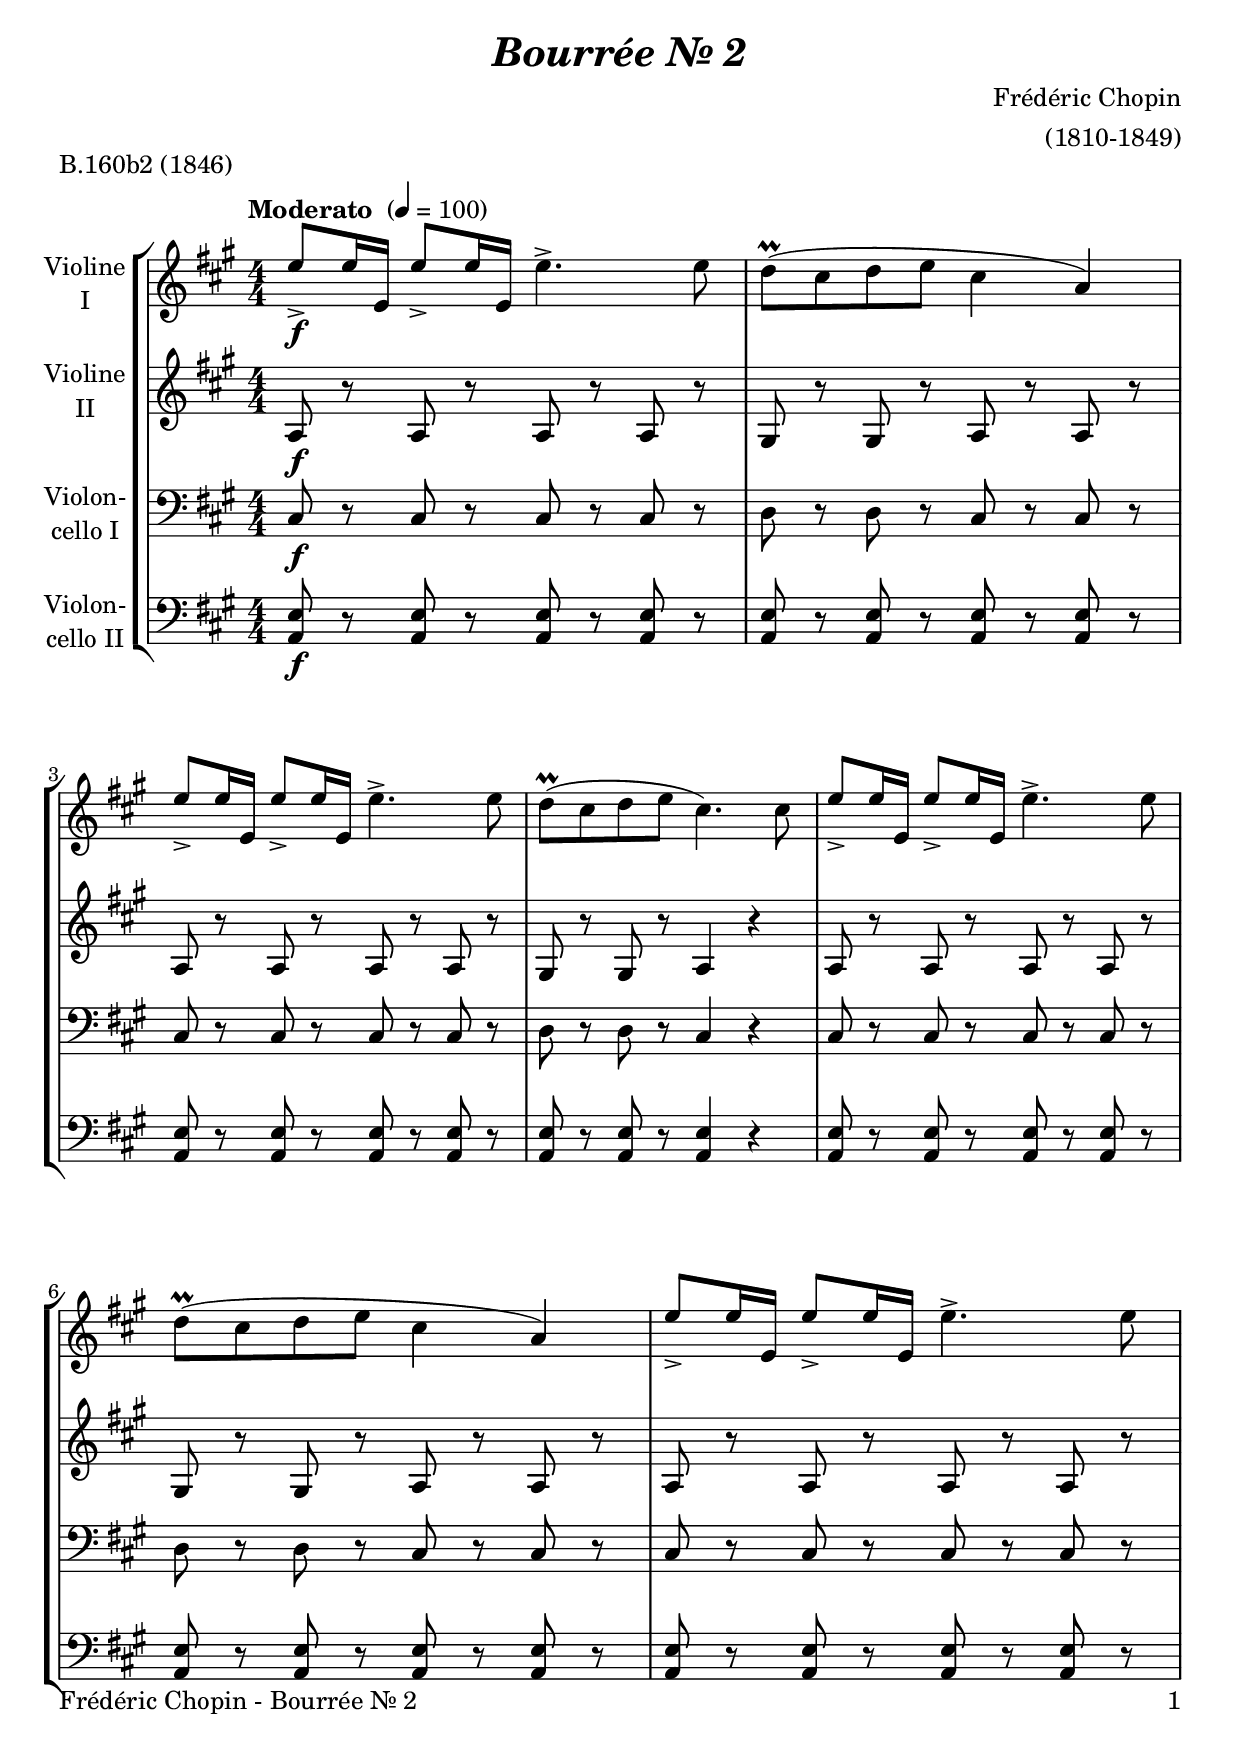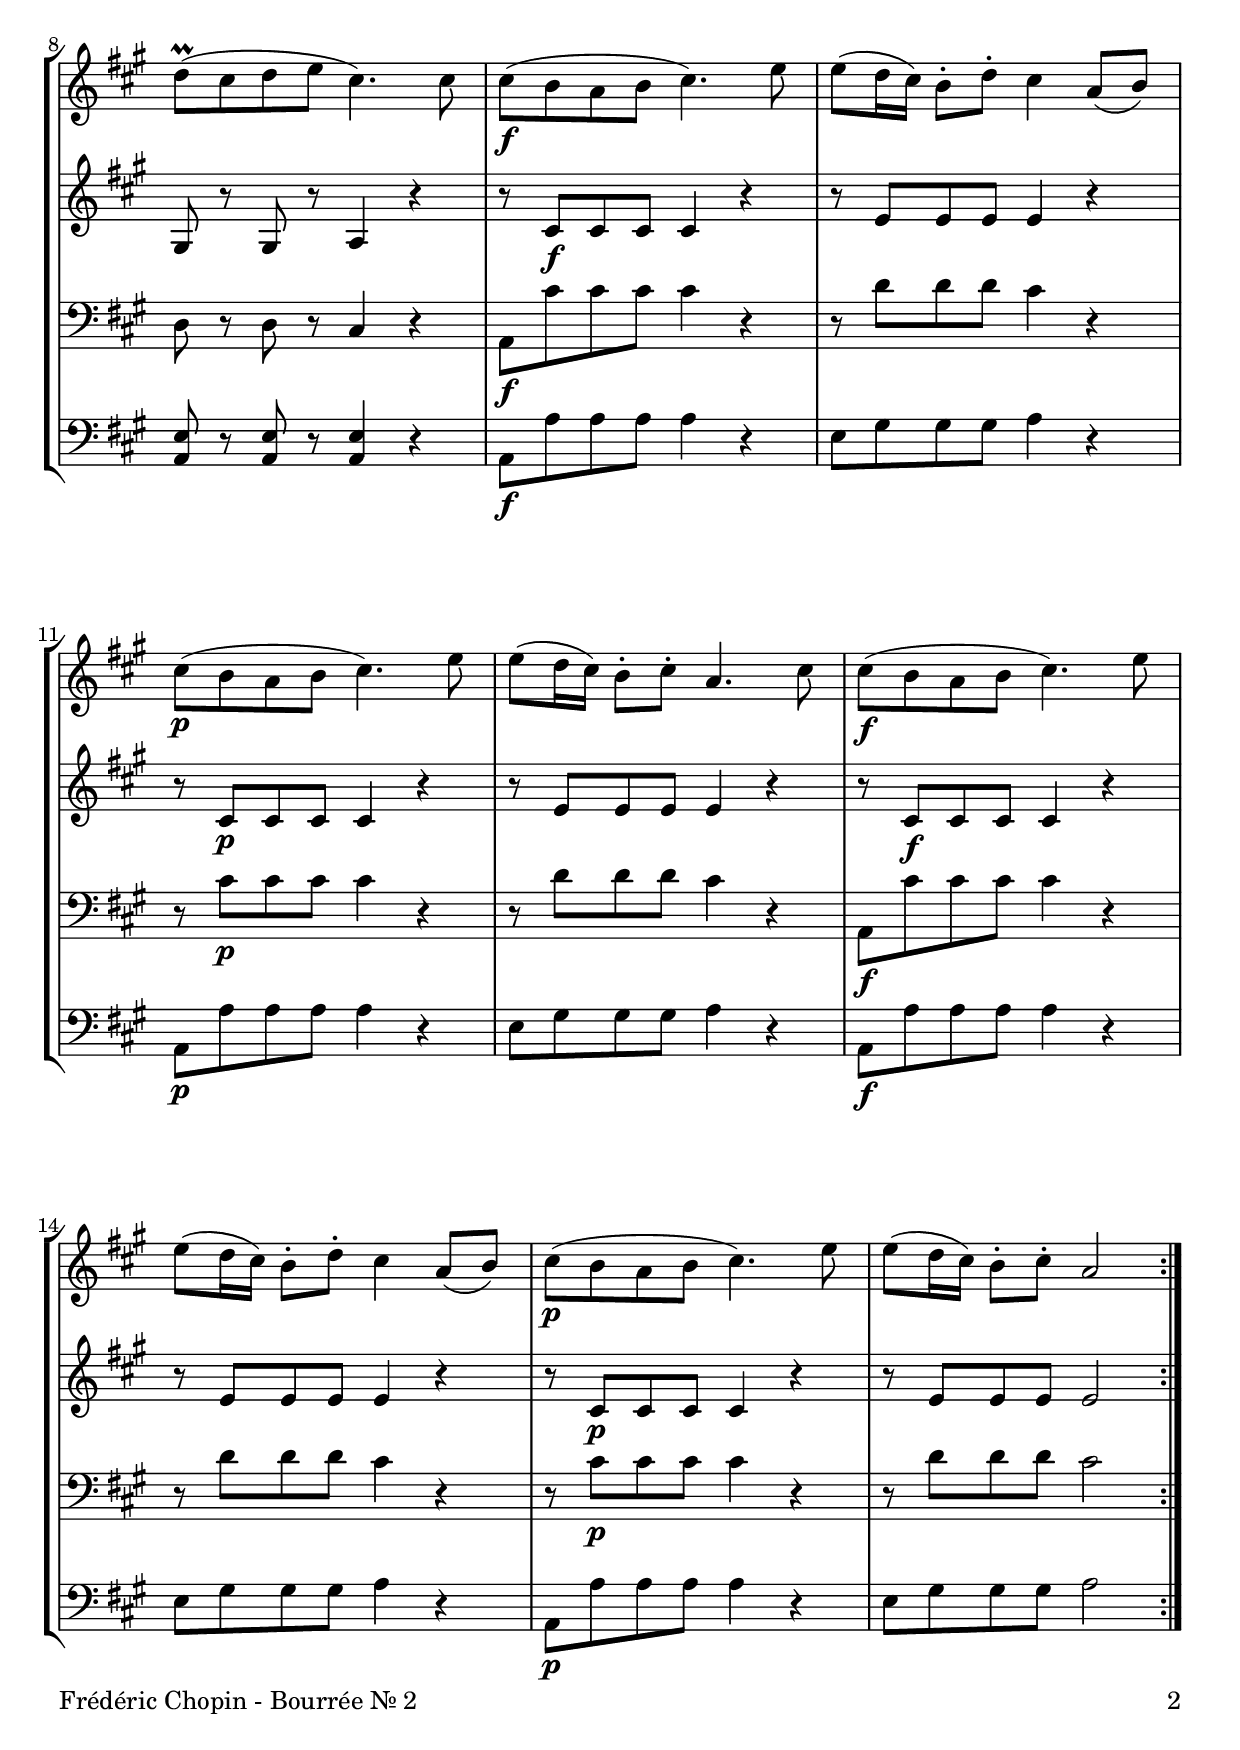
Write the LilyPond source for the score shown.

\version "2.24.1"
\include "deutsch.ly"

#(set-global-staff-size 22)

\header {
  title     = \markup \bold \italic "Bourrée Nr. 2"
  composer  = "Frédéric Chopin"
  arranger  = "(1810-1849)"
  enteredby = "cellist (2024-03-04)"
  piece     = "B.160b2 (1846)"
}

voiceconsts = {
  \key a \major
  \time 4/4
  \clef "treble"
  \numericTimeSignature
  \compressEmptyMeasures
  % Set default beaming for all staves
%  \set Timing.beamExceptions = #'()
%  \set Timing.baseMoment     = #(ly:make-moment 1 4)
%  \set Timing.beatStructure  = #'(1 1 1)
  \tempo "Moderato " 4=100
}

mist = "string ensemble 1"
mivl = "violin"
miba = "cello"
mipz = "pizzicato strings"

pian = \mark \markup \box \italic "Più animato"
rall = \mark \markup \box \italic "rall."
rit  = \mark \markup \box \italic "rit."
tepr = \mark \markup \box \italic "Tempo primo"

va = \relative c'' {
  \voiceconsts

  \repeat volta 2 {
    e8->\f e16 e, e'8-> e16 e, e'4.-> e8
    d(\prall cis d e cis4 a)
    e'8-> e16 e, e'8-> e16 e, e'4.-> e8

    d(\prall cis d e cis4.) cis8
    e-> e16 e, e'8-> e16 e, e'4.-> e8
    d(\prall cis d e cis4 a)

    e'8-> e16 e, e'8-> e16 e, e'4.-> e8
    d(\prall cis d e cis4.) cis8
    cis(\f h a h cis4.) e8
    e( d16 cis) h8-. d-. cis4 a8( h)

    cis(\p h a h cis4.) e8
    e( d16 cis) h8-. cis-. a4. cis8
    cis(\f h a h cis4.) e8

    e( d16 cis) h8-. d-. cis4 a8( h)
    cis(\p h a h cis4.) e8
    e( d16 cis) h8-. cis-. a2
  }
}

vb = \relative c' {
  \voiceconsts
  \clef "treble"

  \repeat volta 2 {
    a8\f r a r a r a r
    gis r gis r a r a r
    a r a r a r a r

    gis r gis r a4 r
    a8 r a r a r a r
    gis r gis r a r a r

    a r a r a r a r
    gis r gis r a4 r
    r8 cis\f cis cis cis4 r
    r8 e e e e4 r

    r8 cis\p cis cis cis4 r
    r8 e e e e4 r
    r8 cis\f cis cis cis4 r

    r8 e e e e4 r
    r8 cis\p cis cis cis4 r
    r8 e e e e2
  }
}

vc = \relative c {
  \voiceconsts
  \clef "bass"

  \repeat volta 2 {
    cis8\f r cis r cis r cis r
    d r d r cis r cis r
    cis r cis r cis r cis r

    d r d r cis4 r
    cis8 r cis r cis r cis r
    d r d r cis r cis r

    cis r cis r cis r cis r
    d r d r cis4 r
    a8\f cis' cis cis cis4 r
    r8 d d d cis4 r

    r8 cis\p cis cis cis4 r
    r8 d d d cis4 r
    a,8\f cis' cis cis cis4 r

    r8 d d d cis4 r
    r8 cis\p cis cis cis4 r
    r8 d d d cis2
  }
}

vd = \relative c {
  \voiceconsts
  \clef "bass"

  \repeat volta 2 {
    <a e'>8\f r <a e'> r <a e'> r <a e'> r
    <a e'> r <a e'> r <a e'> r <a e'> r
    <a e'> r <a e'> r <a e'> r <a e'> r

    <a e'> r <a e'> r <a e'>4 r
    <a e'>8 r <a e'> r <a e'> r <a e'> r
    <a e'> r <a e'> r <a e'> r <a e'> r

    <a e'> r <a e'> r <a e'> r <a e'> r
    <a e'> r <a e'> r <a e'>4 r
    a8\f a' a a a4 r
    e8 gis gis gis a4 r

    a,8\p a' a a a4 r
    e8 gis gis gis a4 r
    a,8\f a' a a a4 r

    e8 gis gis gis a4 r
    a,8\p a' a a a4 r
    e8 gis gis gis a2
  }
}


music = \new StaffGroup <<
      \new Staff {
	\set Staff.midiInstrument = \mivl
	\set Staff.instrumentName = \markup \center-column { "Violine" "I" }
	\transpose a a { \va }
      }

      \new Staff {
	\set Staff.midiInstrument = \mivl
	\set Staff.instrumentName = \markup \center-column { "Violine" "II" }
	\transpose a a { \vb }
      }

      \new Staff {
	\set Staff.midiInstrument = \miba
	\set Staff.instrumentName = \markup \center-column { "Violon-" "cello I" }
	\transpose a a { \vc }
      }

      \new Staff {
	\set Staff.midiInstrument = \miba
	\set Staff.instrumentName = \markup \center-column { "Violon-" "cello II" }
	\transpose a a { \vd }
      }
>>

\book {
  \paper {
    print-page-number = ##t
    print-first-page-number = ##t
    ragged-last-bottom = ##f
    oddHeaderMarkup = \markup \null
    evenHeaderMarkup = \markup \null
    oddFooterMarkup = \markup {
      \fill-line {
        \if \should-print-page-number
        "Frédéric Chopin - Bourrée Nr. 2" \fromproperty #'page:page-number-string
      }
    }
    evenFooterMarkup = \oddFooterMarkup
  } \score {
    \music
    \layout {}
  }

  \score {
    \unfoldRepeats \music

    \midi {
      \context {
        \Score
      }
    }
  }
}